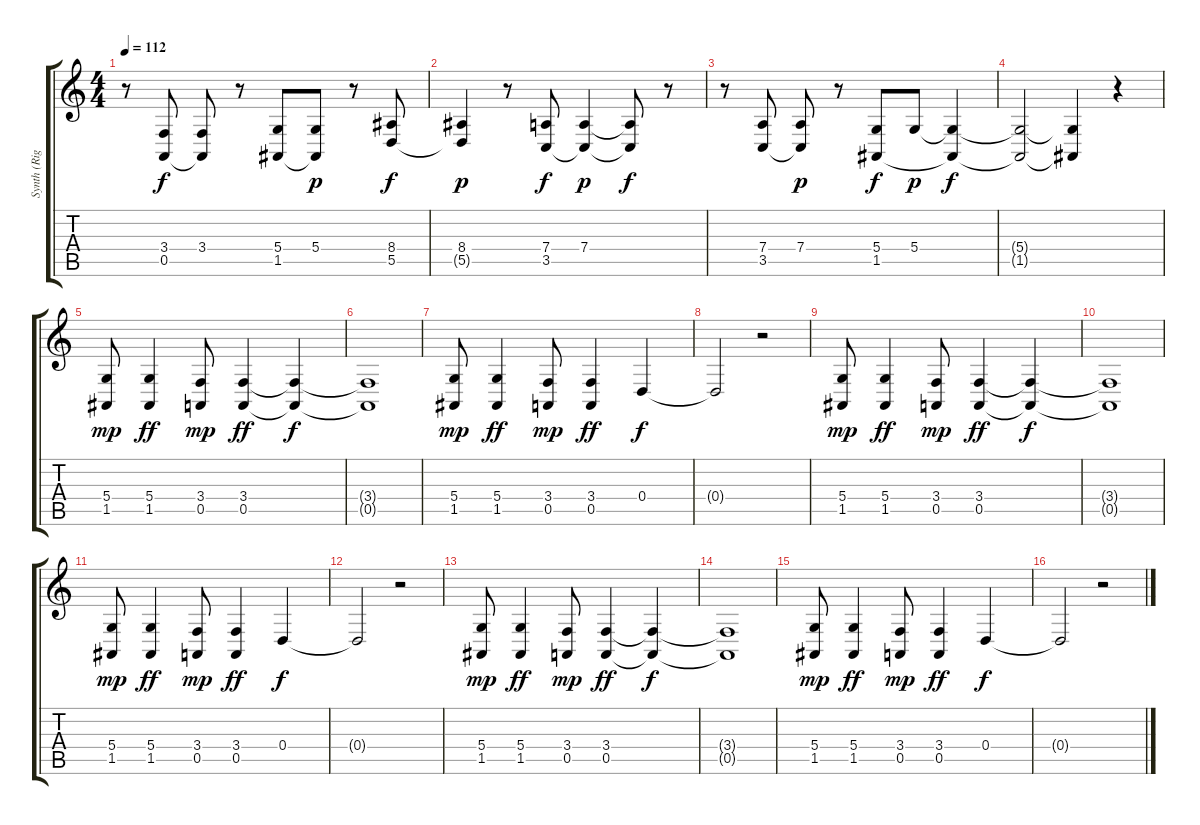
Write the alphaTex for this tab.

\track ("Synth (Right Channel)" "Synth (Rig") {instrument fx5brightness}
\staff {score tabs}
\tuning (E4 B3 G3 D3 A2 E2) {hide}
\ts (4 4)
\tempo 112
\clef g2
\ks c
r.8{dy f balance 13} (3.4 0.5).8 (3.4 0.5{t}).8 r.8 (5.4 1.5).8 (5.4 1.5{t}).8{dy p} r.8 (8.4 5.5).8{dy f} |
(8.4 5.5{t}).4{dy p} r.8 (7.4 3.5).8{dy f} (7.4 3.5{t}).4{dy p} (7.4{t} 3.5{t}).8{dy f} r.8 |
r.8 (7.4 3.5).8 (7.4 3.5{t}).8{dy p} r.8 (5.4 1.5).8{dy f} 5.4.8{dy p balance 8} (5.4{t} 1.5{t}).4{dy f} |
(5.4{t} 1.5{t}).2 (5.4{t} 1.5{t}).4 r.4 |
(5.4 1.5).8{dy mp} (5.4 1.5).4{dy ff} (3.4 0.5).8{dy mp} (3.4 0.5).4{dy ff} (3.4{t} 0.5{t}).4{dy f} |
(3.4{t} 0.5{t}).1 |
(5.4 1.5).8{dy mp} (5.4 1.5).4{dy ff} (3.4 0.5).8{dy mp} (3.4 0.5).4{dy ff} 0.4.4{dy f} |
0.4{t}.2 r.2 |
(5.4 1.5).8{dy mp} (5.4 1.5).4{dy ff} (3.4 0.5).8{dy mp} (3.4 0.5).4{dy ff} (3.4{t} 0.5{t}).4{dy f} |
(3.4{t} 0.5{t}).1 |
(5.4 1.5).8{dy mp} (5.4 1.5).4{dy ff} (3.4 0.5).8{dy mp} (3.4 0.5).4{dy ff} 0.4.4{dy f} |
0.4{t}.2 r.2 |
(5.4 1.5).8{dy mp} (5.4 1.5).4{dy ff} (3.4 0.5).8{dy mp} (3.4 0.5).4{dy ff} (3.4{t} 0.5{t}).4{dy f} |
(3.4{t} 0.5{t}).1 |
(5.4 1.5).8{dy mp} (5.4 1.5).4{dy ff} (3.4 0.5).8{dy mp} (3.4 0.5).4{dy ff} 0.4.4{dy f} |
0.4{t}.2 r.2
